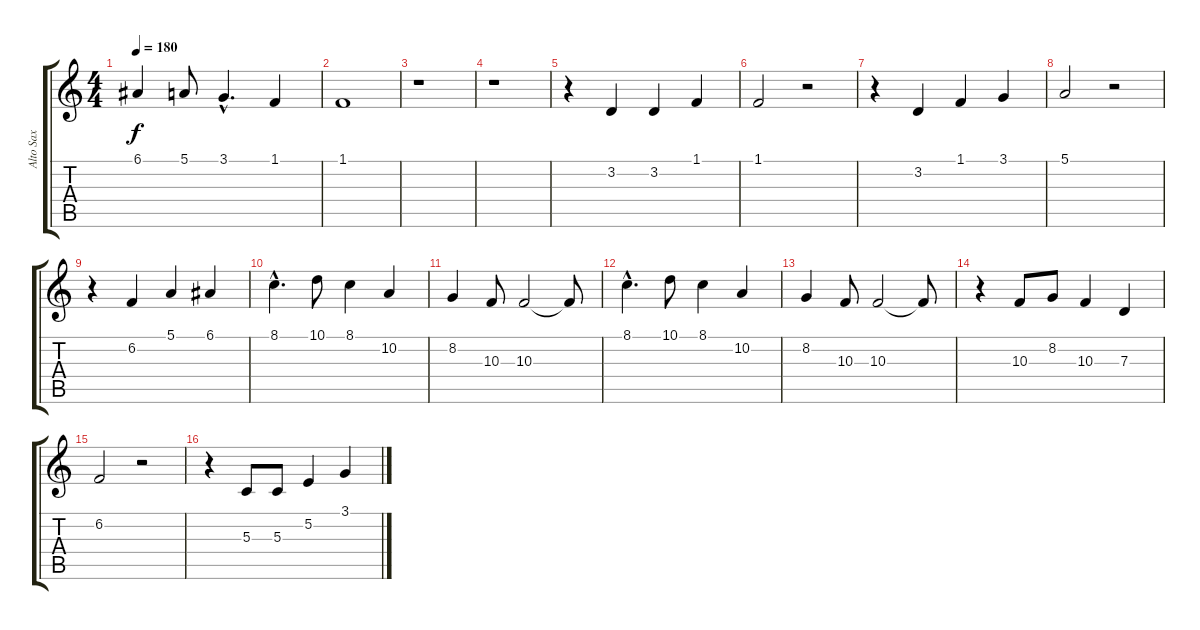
\track ("Alto Sax" "Alto Sax") {instrument altosax}
\staff {score tabs}
\tuning (E4 B3 G3 D3 A2 E2) {hide}
\ts (4 4)
\tempo 180
\clef g2
\ks c
6.1.4{dy f} 5.1.8 3.1{hac}.4{d} 1.1.4 |
1.1.1 |
r.1 |
r.1 |
r.4 3.2.4 3.2.4 1.1.4 |
1.1.2 r.2 |
r.4 3.2.4 1.1.4 3.1.4 |
5.1.2 r.2 |
r.4 6.2.4 5.1.4 6.1.4 |
8.1{hac}.4{d} 10.1.8 8.1.4 10.2.4 |
8.2.4 10.3.8 10.3.2 10.3{t}.8 |
8.1{hac}.4{d} 10.1.8 8.1.4 10.2.4 |
8.2.4 10.3.8 10.3.2 10.3{t}.8 |
r.4 10.3.8 8.2.8 10.3.4 7.3.4 |
6.2.2 r.2 |
r.4 5.3.8 5.3.8 5.2.4 3.1.4
